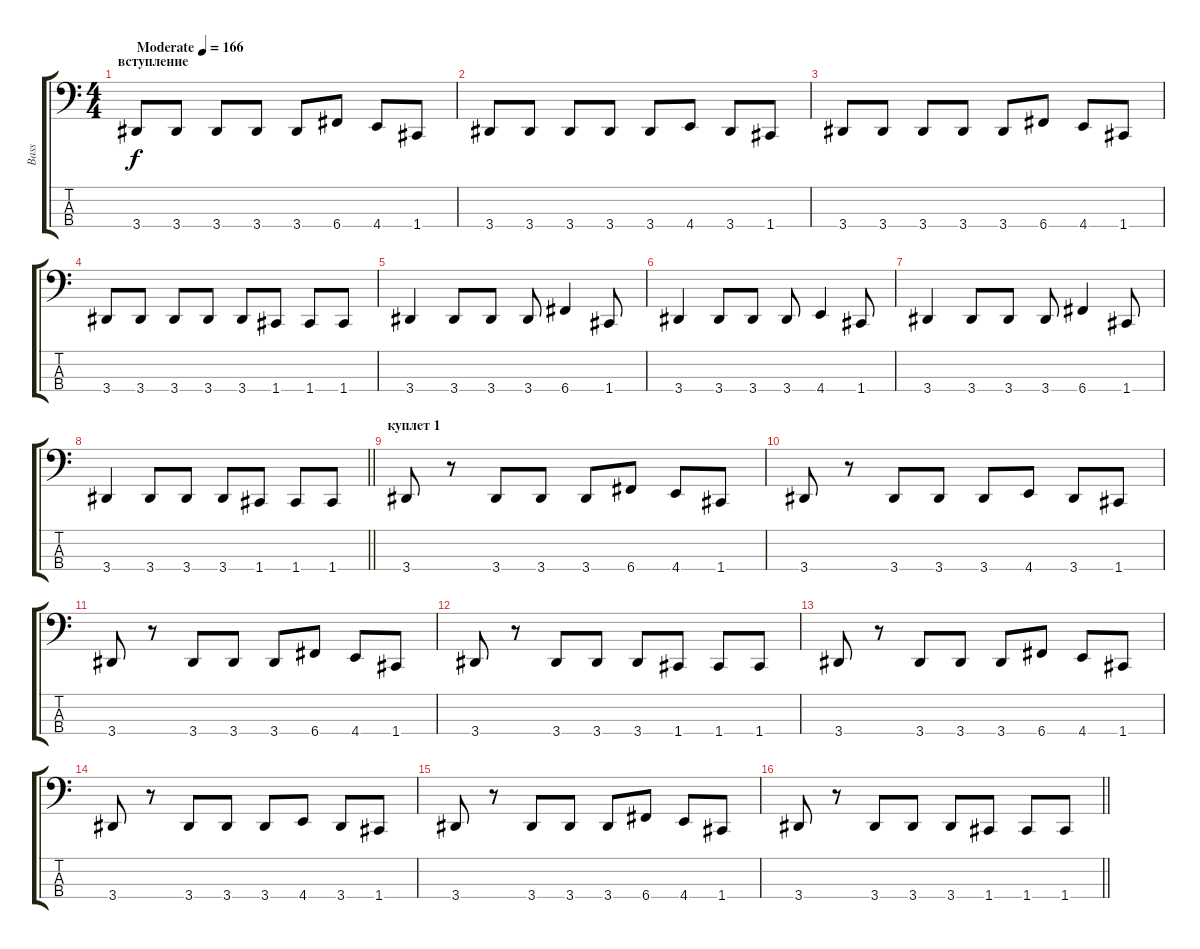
\track ("Bass" "Bass") {instrument electricbassfinger}
\staff {score tabs}
\tuning (F2 C2 G1 C1) {hide}
\ts (4 4)
\section ("" "вступление")
\tempo (166 "Moderate")
\clef f4
\ks c
3.4.8{dy f instrument electricbassfinger} 3.4.8 3.4.8 3.4.8 3.4.8 6.4.8 4.4.8 1.4.8 |
3.4.8 3.4.8 3.4.8 3.4.8 3.4.8 4.4.8 3.4.8 1.4.8 |
3.4.8 3.4.8 3.4.8 3.4.8 3.4.8 6.4.8 4.4.8 1.4.8 |
3.4.8 3.4.8 3.4.8 3.4.8 3.4.8 1.4.8 1.4.8 1.4.8 |
3.4.4 3.4.8 3.4.8 3.4.8 6.4.4 1.4.8 |
3.4.4 3.4.8 3.4.8 3.4.8 4.4.4 1.4.8 |
3.4.4 3.4.8 3.4.8 3.4.8 6.4.4 1.4.8 |
\barLineRight lightlight
3.4.4 3.4.8 3.4.8 3.4.8 1.4.8 1.4.8 1.4.8 |
\section ("" "куплет 1")
3.4.8 r.8 3.4.8 3.4.8 3.4.8 6.4.8 4.4.8 1.4.8 |
3.4.8 r.8 3.4.8 3.4.8 3.4.8 4.4.8 3.4.8 1.4.8 |
3.4.8 r.8 3.4.8 3.4.8 3.4.8 6.4.8 4.4.8 1.4.8 |
3.4.8 r.8 3.4.8 3.4.8 3.4.8 1.4.8 1.4.8 1.4.8 |
3.4.8 r.8 3.4.8 3.4.8 3.4.8 6.4.8 4.4.8 1.4.8 |
3.4.8 r.8 3.4.8 3.4.8 3.4.8 4.4.8 3.4.8 1.4.8 |
3.4.8 r.8 3.4.8 3.4.8 3.4.8 6.4.8 4.4.8 1.4.8 |
\barLineRight lightlight
3.4.8 r.8 3.4.8 3.4.8 3.4.8 1.4.8 1.4.8 1.4.8
